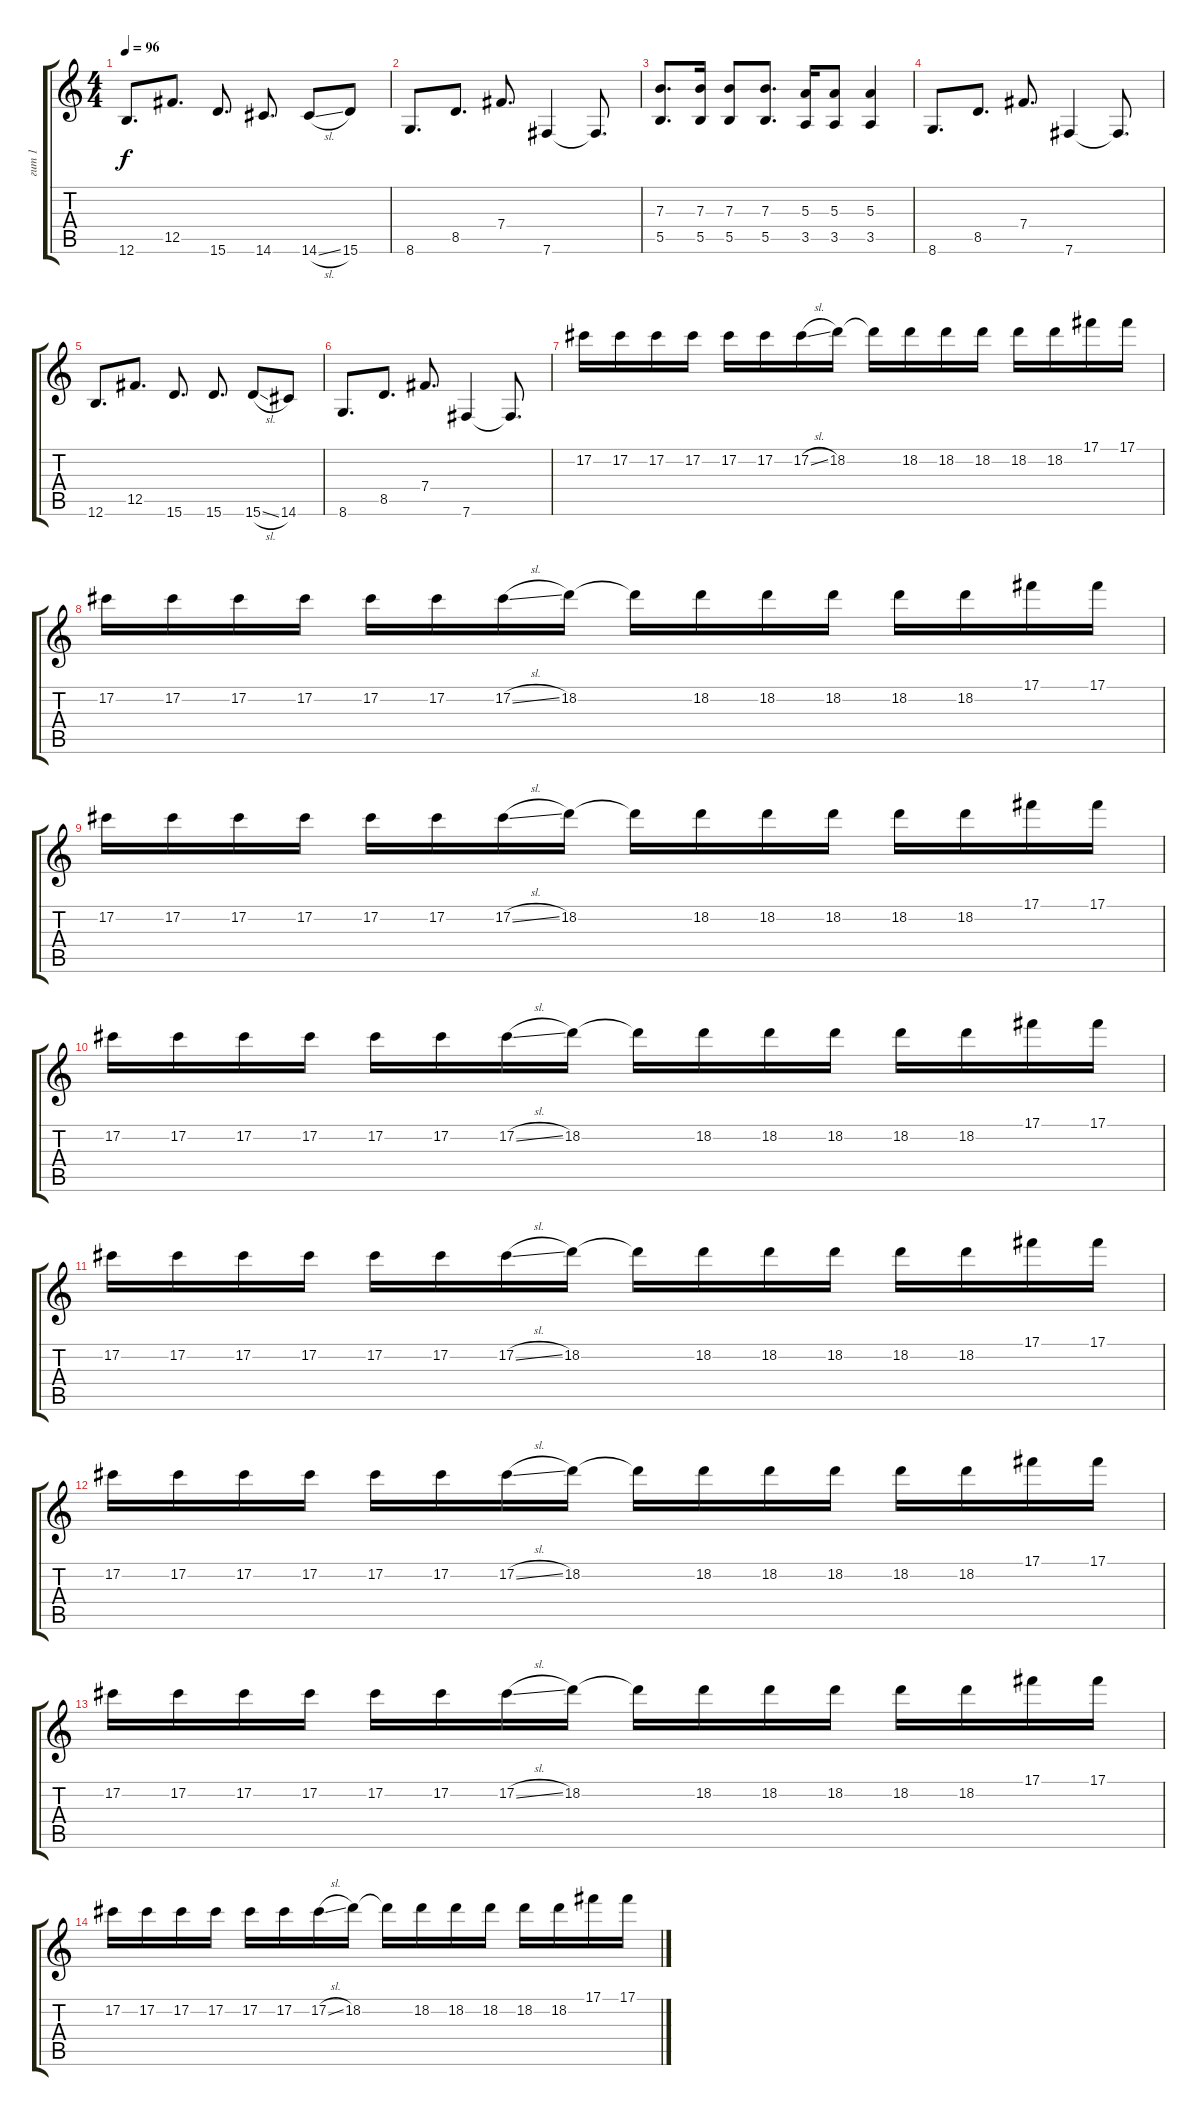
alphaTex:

\track ("гит 1" "гит 1") {instrument overdrivenguitar}
\staff {score tabs}
\tuning (Db4 Ab3 E3 B2 Gb2 B1) {hide}
\ts (4 4)
\tempo 96
\clef g2
\ks c
12.6.8{d dy f} 12.5.8{d} 15.6.8{d} 14.6.8{d} 14.6{sl}.8 15.6.8 |
8.6.8{d} 8.5.8{d} 7.4.8{d} 7.6.4 7.6{t}.8{d} |
(7.3 5.5).8{d} (7.3 5.5).16 (7.3 5.5).8 (7.3 5.5).8{d} (5.3 3.5).16 (5.3 3.5).8 (5.3 3.5).4 |
8.6.8{d} 8.5.8{d} 7.4.8{d} 7.6.4 7.6{t}.8{d} |
12.6.8{d} 12.5.8{d} 15.6.8{d} 15.6.8{d} 15.6{sl}.8 14.6.8 |
8.6.8{d} 8.5.8{d} 7.4.8{d} 7.6.4 7.6{t}.8{d} |
17.2.16{instrument electricguitarclean} 17.2.16 17.2.16 17.2.16 17.2.16 17.2.16 17.2{sl}.16 18.2.16 18.2{t}.16 18.2.16 18.2.16 18.2.16 18.2.16 18.2.16 17.1.16 17.1.16 |
17.2.16 17.2.16 17.2.16 17.2.16 17.2.16 17.2.16 17.2{sl}.16 18.2.16 18.2{t}.16 18.2.16 18.2.16 18.2.16 18.2.16 18.2.16 17.1.16 17.1.16 |
17.2.16 17.2.16 17.2.16 17.2.16 17.2.16 17.2.16 17.2{sl}.16 18.2.16 18.2{t}.16 18.2.16 18.2.16 18.2.16 18.2.16 18.2.16 17.1.16 17.1.16 |
17.2.16 17.2.16 17.2.16 17.2.16 17.2.16 17.2.16 17.2{sl}.16 18.2.16 18.2{t}.16 18.2.16 18.2.16 18.2.16 18.2.16 18.2.16 17.1.16 17.1.16 |
17.2.16 17.2.16 17.2.16 17.2.16 17.2.16 17.2.16 17.2{sl}.16 18.2.16 18.2{t}.16 18.2.16 18.2.16 18.2.16 18.2.16 18.2.16 17.1.16 17.1.16 |
17.2.16 17.2.16 17.2.16 17.2.16 17.2.16 17.2.16 17.2{sl}.16 18.2.16 18.2{t}.16 18.2.16 18.2.16 18.2.16 18.2.16 18.2.16 17.1.16 17.1.16 |
17.2.16 17.2.16 17.2.16 17.2.16 17.2.16 17.2.16 17.2{sl}.16 18.2.16 18.2{t}.16 18.2.16 18.2.16 18.2.16 18.2.16 18.2.16 17.1.16 17.1.16 |
17.2.16 17.2.16 17.2.16 17.2.16 17.2.16 17.2.16 17.2{sl}.16 18.2.16 18.2{t}.16 18.2.16 18.2.16 18.2.16 18.2.16 18.2.16 17.1.16 17.1.16
